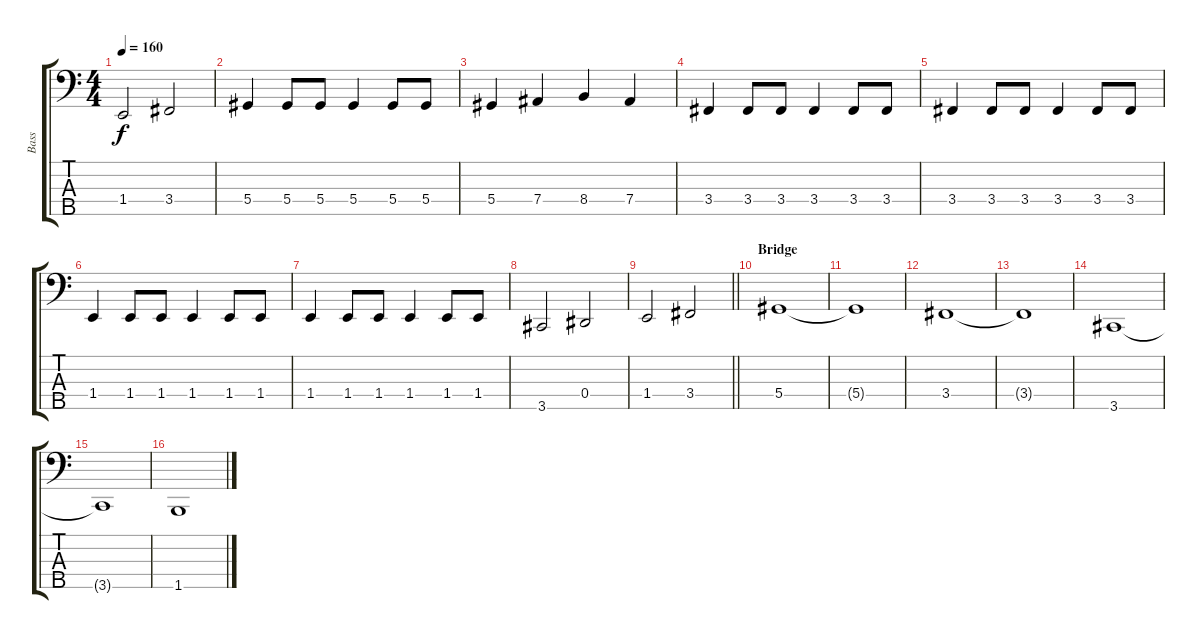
\track ("Bass" "Bass") {instrument electricbassfinger}
\staff {score tabs}
\tuning (Gb2 Db2 Ab1 Eb1 Bb0) {hide}
\ts (4 4)
\tempo 160
\clef f4
\ks c
1.4.2{dy f} 3.4.2 |
5.4.4 5.4.8 5.4.8 5.4.4 5.4.8 5.4.8 |
5.4.4 7.4.4 8.4.4 7.4.4 |
3.4.4 3.4.8 3.4.8 3.4.4 3.4.8 3.4.8 |
3.4.4 3.4.8 3.4.8 3.4.4 3.4.8 3.4.8 |
1.4.4 1.4.8 1.4.8 1.4.4 1.4.8 1.4.8 |
1.4.4 1.4.8 1.4.8 1.4.4 1.4.8 1.4.8 |
3.5.2 0.4.2 |
\barLineRight lightlight
1.4.2 3.4.2 |
\section ("" "Bridge")
5.4.1 |
5.4{t}.1 |
3.4.1 |
3.4{t}.1 |
3.5.1 |
3.5{t}.1 |
1.5.1
